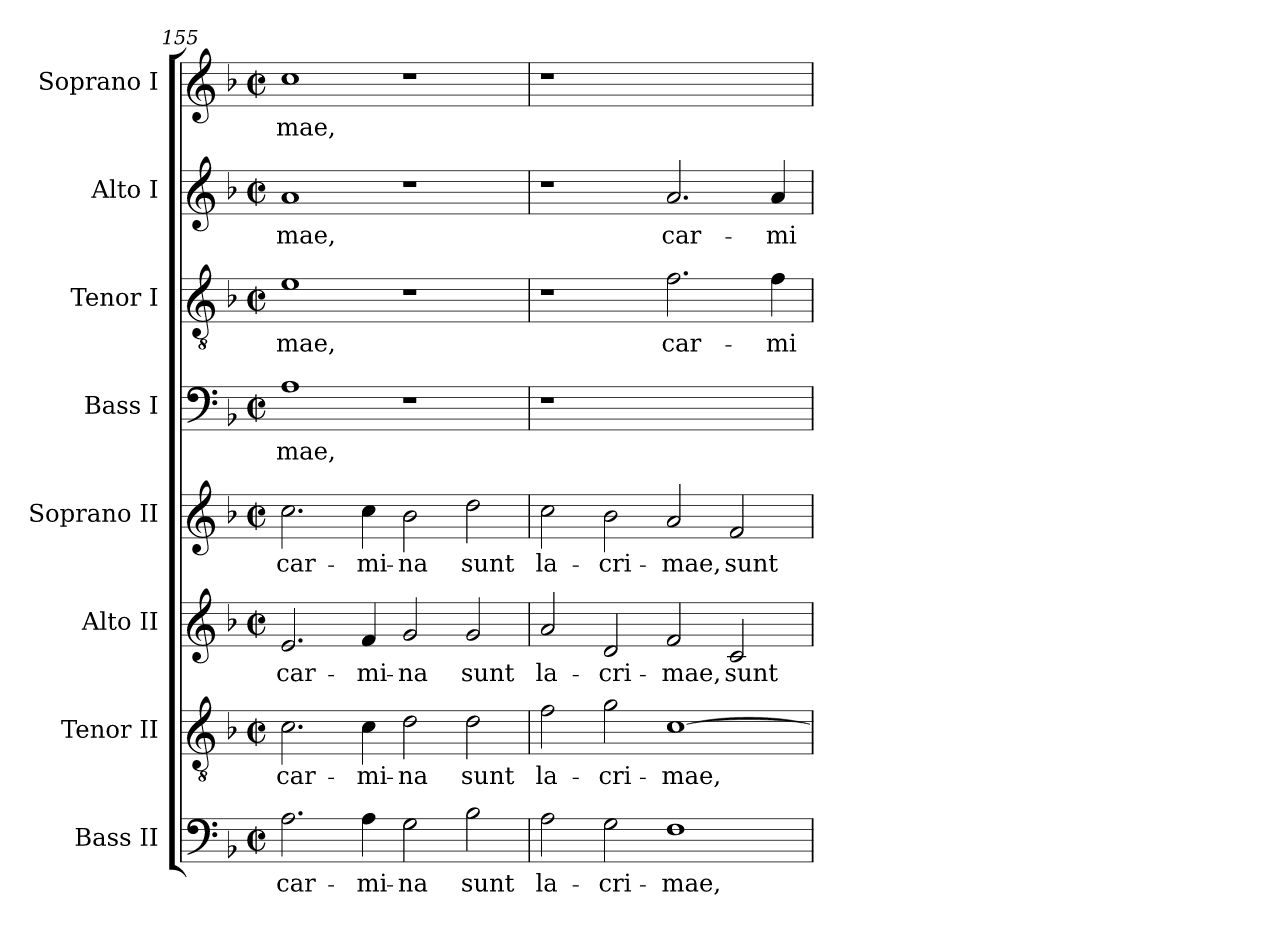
**kern	**text	**kern	**text	**kern	**text	**kern	**text	**kern	**text	**kern	**text	**kern	**text	**kern	**text
*part8	*part8	*part7	*part7	*part6	*part6	*part5	*part5	*part4	*part4	*part3	*part3	*part2	*part2	*part1	*part1
*staff8	*staff8	*staff7	*staff7	*staff6	*staff6	*staff5	*staff5	*staff4	*staff4	*staff3	*staff3	*staff2	*staff2	*staff1	*staff1
*I"Bass II	*	*I"Tenor II	*	*I"Alto II	*	*I"Soprano II	*	*I"Bass I	*	*I"Tenor I	*	*I"Alto I	*	*I"Soprano I	*
*I'B. II	*	*I'T. II	*	*I'A. II	*	*	*	*I'B. I	*	*I'T. I	*	*I'A. I	*	*	*
!!LO:PB:g=z
*clefF4	*	*clefGv2	*	*clefG2	*	*clefG2	*	*clefF4	*	*clefGv2	*	*clefG2	*	*clefG2	*
*	*	*ITrd7c12	*	*	*	*	*	*	*	*ITrd7c12	*	*	*	*	*
*k[b-]	*	*k[b-]	*	*k[b-]	*	*k[b-]	*	*k[b-]	*	*k[b-]	*	*k[b-]	*	*k[b-]	*
*F:	*	*F:	*	*F:	*	*F:	*	*F:	*	*F:	*	*F:	*	*F:	*
*M2/2	*	*M2/2	*	*M2/2	*	*M2/2	*	*M2/2	*	*M2/2	*	*M2/2	*	*M2/2	*
*met(c|)	*	*met(c|)	*	*met(c|)	*	*met(c|)	*	*met(c|)	*	*met(c|)	*	*met(c|)	*	*met(c|)	*
=155	=155	=155	=155	=155	=155	=155	=155	=155	=155	=155	=155	=155	=155	=155	=155
!	!LO:LY:b:color=#000000	!	!	!	!	!	!	!	!	!	!	!	!	!	!
!	!	!	!LO:LY:b:color=#000000	!	!	!	!	!	!	!	!	!	!	!	!
!	!	!	!	!	!LO:LY:b:color=#000000	!	!	!	!	!	!	!	!	!	!
!	!	!	!	!	!	!	!LO:LY:b:color=#000000	!	!	!	!	!	!	!	!
!	!	!	!	!	!	!	!	!	!LO:LY:b:color=#000000	!	!	!	!	!	!
!	!	!	!	!	!	!	!	!	!	!	!LO:LY:b:color=#000000	!	!	!	!
!	!	!	!	!	!	!	!	!	!	!	!	!	!LO:LY:b:color=#000000	!	!
!	!	!	!	!	!	!	!	!	!	!	!	!	!	!	!LO:LY:b:color=#000000
2.Ai\	car-	2.Ci\	car-	2.ei/	car-	2.cci\	car-	1Ai	-mae,	1Ei	-mae,	1ai	-mae,	1cci	-mae,
!	!LO:LY:b:color=#000000	!	!	!	!	!	!	!	!	!	!	!	!	!	!
!	!	!	!LO:LY:b:color=#000000	!	!	!	!	!	!	!	!	!	!	!	!
!	!	!	!	!	!LO:LY:b:color=#000000	!	!	!	!	!	!	!	!	!	!
!	!	!	!	!	!	!	!LO:LY:b:color=#000000	!	!	!	!	!	!	!	!
4Ai\	-mi-	4Ci\	-mi-	4fi/	-mi-	4cci\	-mi-	.	.	.	.	.	.	.	.
!	!LO:LY:b:color=#000000	!	!	!	!	!	!	!	!	!	!	!	!	!	!
!	!	!	!LO:LY:b:color=#000000	!	!	!	!	!	!	!	!	!	!	!	!
!	!	!	!	!	!LO:LY:b:color=#000000	!	!	!	!	!	!	!	!	!	!
!	!	!	!	!	!	!	!LO:LY:b:color=#000000	!	!	!	!	!	!	!	!
2Gi\	-na	2Di\	-na	2gi/	-na	2b-i\	-na	1r	.	1r	.	1r	.	1r	.
!	!LO:LY:b:color=#000000	!	!	!	!	!	!	!	!	!	!	!	!	!	!
!	!	!	!LO:LY:b:color=#000000	!	!	!	!	!	!	!	!	!	!	!	!
!	!	!	!	!	!LO:LY:b:color=#000000	!	!	!	!	!	!	!	!	!	!
!	!	!	!	!	!	!	!LO:LY:b:color=#000000	!	!	!	!	!	!	!	!
2B-i\	sunt	2Di\	sunt	2gi/	sunt	2ddi\	sunt	.	.	.	.	.	.	.	.
=156	=156	=156	=156	=156	=156	=156	=156	=156	=156	=156	=156	=156	=156	=156	=156
!	!LO:LY:b:color=#000000	!	!	!	!	!	!	!	!	!	!	!	!	!	!
!	!	!	!LO:LY:b:color=#000000	!	!	!	!	!	!	!	!	!	!	!	!
!	!	!	!	!	!LO:LY:b:color=#000000	!	!	!	!	!	!	!	!	!	!
!	!	!	!	!	!	!	!LO:LY:b:color=#000000	!LO:N:vis=1	!	!	!	!	!	!LO:N:vis=1	!
2Ai\	la-	2Fi\	la-	2ai/	la-	2cci\	la-	1r	.	1r	.	1r	.	1r	.
!	!LO:LY:b:color=#000000	!	!	!	!	!	!	!	!	!	!	!	!	!	!
!	!	!	!LO:LY:b:color=#000000	!	!	!	!	!	!	!	!	!	!	!	!
!	!	!	!	!	!LO:LY:b:color=#000000	!	!	!	!	!	!	!	!	!	!
!	!	!	!	!	!	!	!LO:LY:b:color=#000000	!	!	!	!	!	!	!	!
2Gi\	-cri-	2Gi\	-cri-	2di/	-cri-	2b-i\	-cri-	.	.	.	.	.	.	.	.
!	!LO:LY:b:color=#000000	!	!	!	!	!	!	!	!	!	!	!	!	!	!
!	!	!	!LO:LY:b:color=#000000	!	!	!	!	!	!	!	!	!	!	!	!
!	!	!	!	!	!LO:LY:b:color=#000000	!	!	!	!	!	!	!	!	!	!
!	!	!	!	!	!	!	!LO:LY:b:color=#000000	!	!	!	!	!	!	!	!
!	!	!	!	!	!	!	!	!	!	!	!LO:LY:b:color=#000000	!	!	!	!
!	!	!	!	!	!	!	!	!	!	!	!	!	!LO:LY:b:color=#000000	!	!
1Fi	-mae,	[>1Ci	-mae,	2fi/	-mae,	2ai/	-mae,	1ryy	.	2.Fi\	car-	2.ai/	car-	1ryy	.
!	!	!	!	!	!LO:LY:b:color=#000000	!	!	!	!	!	!	!	!	!	!
!	!	!	!	!	!	!	!LO:LY:b:color=#000000	!	!	!	!	!	!	!	!
.	.	.	.	2ci/	sunt	2fi/	sunt	.	.	.	.	.	.	.	.
!	!	!	!	!	!	!	!	!	!	!	!LO:LY:b:color=#000000	!	!	!	!
!	!	!	!	!	!	!	!	!	!	!	!	!	!LO:LY:b:color=#000000	!	!
.	.	.	.	.	.	.	.	.	.	4Fi\	-mi-	4ai/	-mi-	.	.
=	=	=	=	=	=	=	=	=	=	=	=	=	=	=	=
*-	*-	*-	*-	*-	*-	*-	*-	*-	*-	*-	*-	*-	*-	*-	*-
